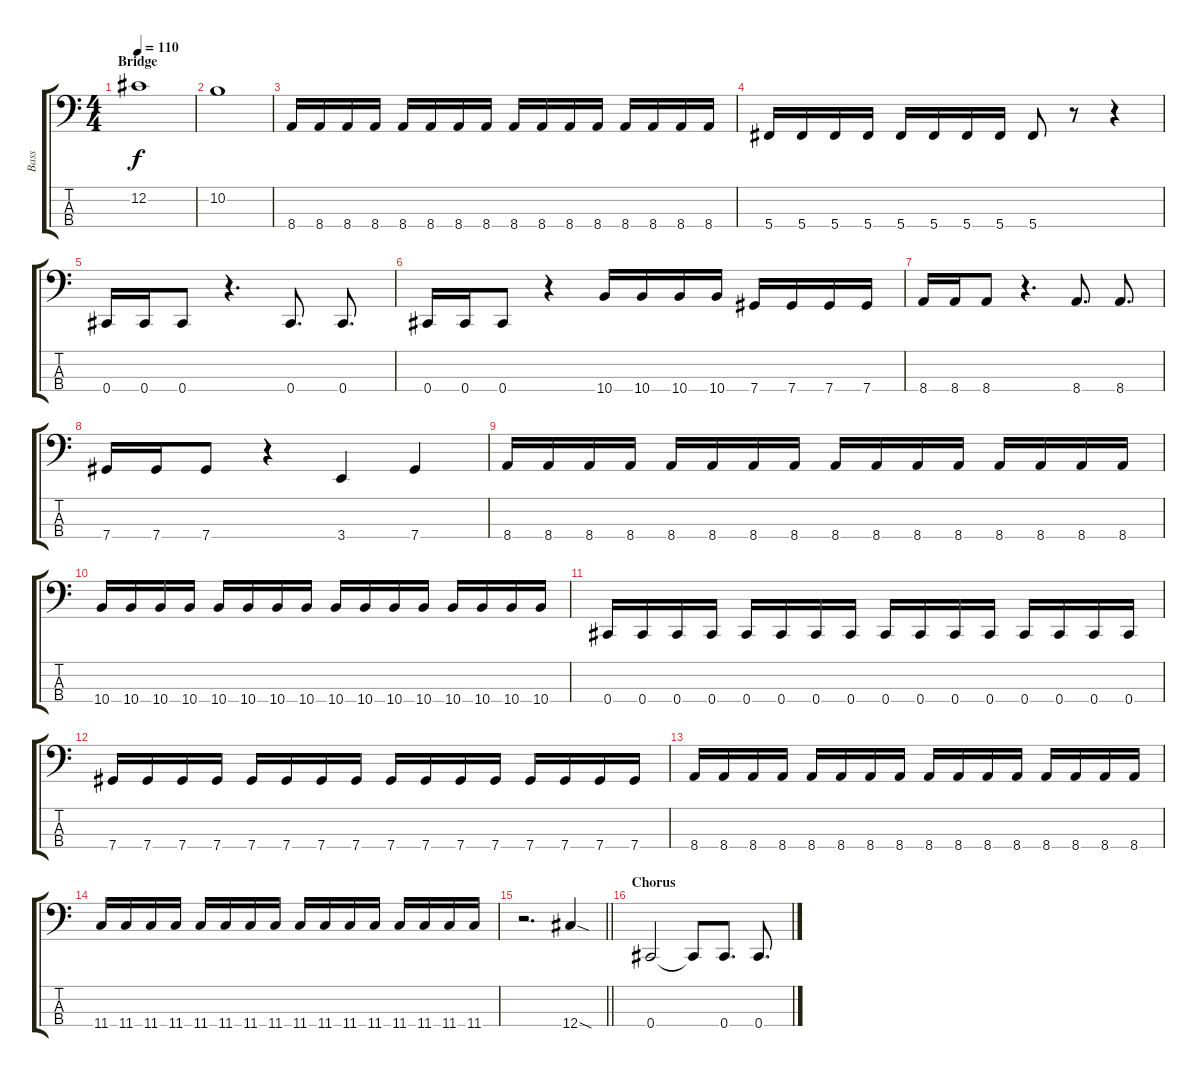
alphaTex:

\track ("Bass" "Bass") {instrument electricbassfinger}
\staff {score tabs}
\tuning (Gb2 Db2 Ab1 Db1) {hide}
\ts (4 4)
\section ("" "Bridge")
\tempo 110
\clef f4
\ks c
12.2.1{dy f} |
10.2.1 |
8.4.16 8.4.16 8.4.16 8.4.16 8.4.16 8.4.16 8.4.16 8.4.16 8.4.16 8.4.16 8.4.16 8.4.16 8.4.16 8.4.16 8.4.16 8.4.16 |
5.4.16 5.4.16 5.4.16 5.4.16 5.4.16 5.4.16 5.4.16 5.4.16 5.4.8 r.8 r.4 |
0.4.16 0.4.16 0.4.8 r.4{d} 0.4.8{d} 0.4.8{d} |
0.4.16 0.4.16 0.4.8 r.4 10.4.16 10.4.16 10.4.16 10.4.16 7.4.16 7.4.16 7.4.16 7.4.16 |
8.4.16 8.4.16 8.4.8 r.4{d} 8.4.8{d} 8.4.8{d} |
7.4.16 7.4.16 7.4.8 r.4 3.4.4 7.4.4 |
8.4.16 8.4.16 8.4.16 8.4.16 8.4.16 8.4.16 8.4.16 8.4.16 8.4.16 8.4.16 8.4.16 8.4.16 8.4.16 8.4.16 8.4.16 8.4.16 |
10.4.16 10.4.16 10.4.16 10.4.16 10.4.16 10.4.16 10.4.16 10.4.16 10.4.16 10.4.16 10.4.16 10.4.16 10.4.16 10.4.16 10.4.16 10.4.16 |
0.4.16 0.4.16 0.4.16 0.4.16 0.4.16 0.4.16 0.4.16 0.4.16 0.4.16 0.4.16 0.4.16 0.4.16 0.4.16 0.4.16 0.4.16 0.4.16 |
7.4.16 7.4.16 7.4.16 7.4.16 7.4.16 7.4.16 7.4.16 7.4.16 7.4.16 7.4.16 7.4.16 7.4.16 7.4.16 7.4.16 7.4.16 7.4.16 |
8.4.16 8.4.16 8.4.16 8.4.16 8.4.16 8.4.16 8.4.16 8.4.16 8.4.16 8.4.16 8.4.16 8.4.16 8.4.16 8.4.16 8.4.16 8.4.16 |
11.4.16 11.4.16 11.4.16 11.4.16 11.4.16 11.4.16 11.4.16 11.4.16 11.4.16 11.4.16 11.4.16 11.4.16 11.4.16 11.4.16 11.4.16 11.4.16 |
\barLineRight lightlight
r.2{d} 12.4{sod}.4 |
\section ("" "Chorus")
0.4.2 0.4{t}.8 0.4.8{d} 0.4.8{d}
